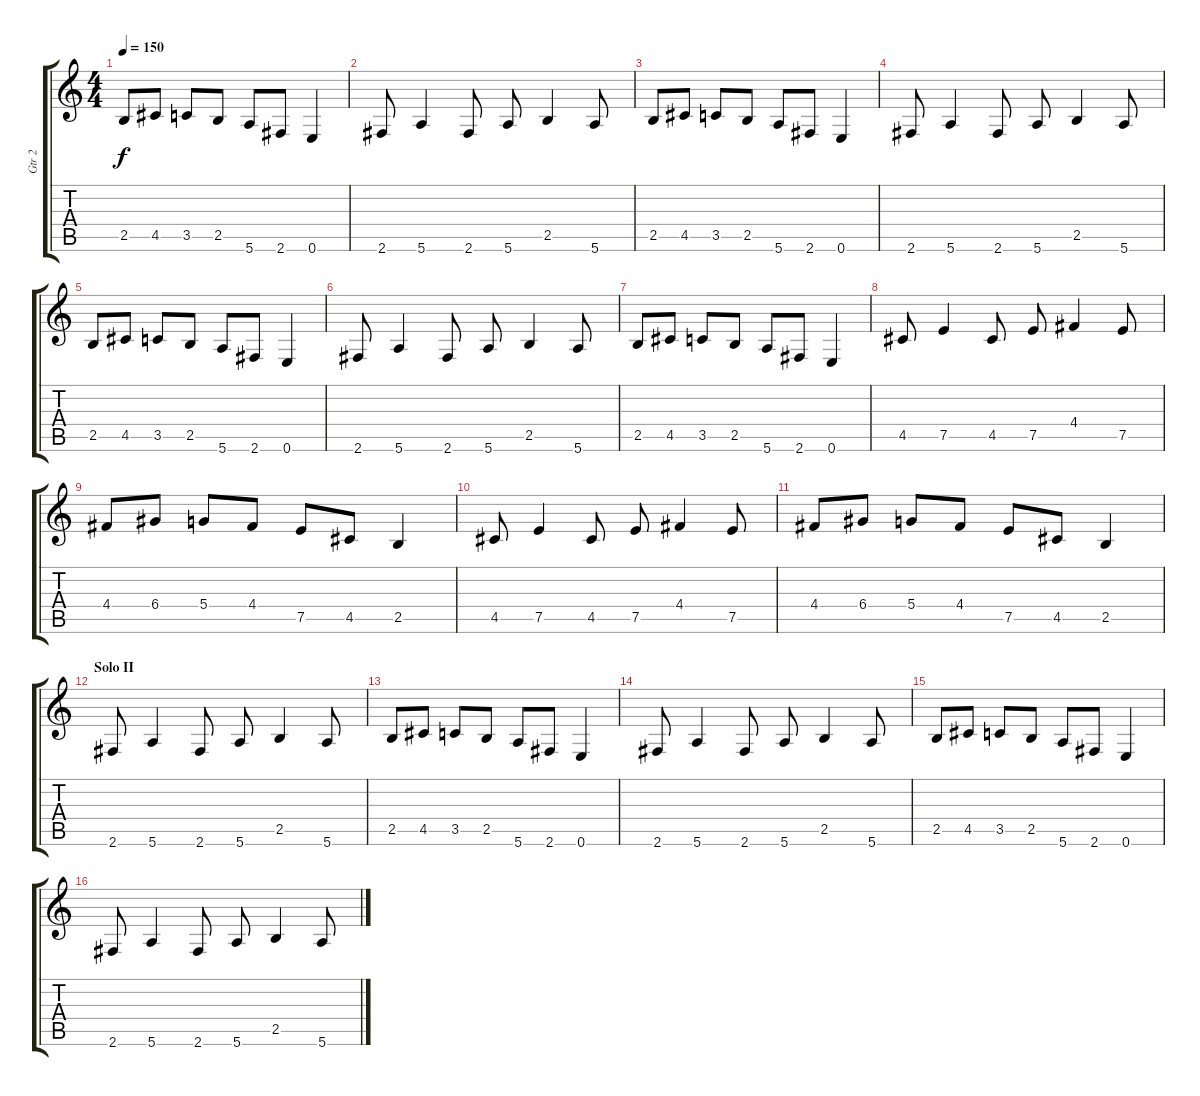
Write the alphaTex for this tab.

\track ("Gtr 2" "Gtr 2") {instrument distortionguitar}
\staff {score tabs}
\tuning (E4 B3 G3 D3 A2 E2) {hide}
\ts (4 4)
\tempo 150
\clef g2
\ks c
2.5.8{dy f} 4.5.8 3.5.8 2.5.8 5.6.8 2.6.8 0.6.4 |
2.6.8 5.6.4 2.6.8 5.6.8 2.5.4 5.6.8 |
2.5.8 4.5.8 3.5.8 2.5.8 5.6.8 2.6.8 0.6.4 |
2.6.8 5.6.4 2.6.8 5.6.8 2.5.4 5.6.8 |
2.5.8 4.5.8 3.5.8 2.5.8 5.6.8 2.6.8 0.6.4 |
2.6.8 5.6.4 2.6.8 5.6.8 2.5.4 5.6.8 |
2.5.8 4.5.8 3.5.8 2.5.8 5.6.8 2.6.8 0.6.4 |
4.5.8 7.5.4 4.5.8 7.5.8 4.4.4 7.5.8 |
4.4.8 6.4.8 5.4.8 4.4.8 7.5.8 4.5.8 2.5.4 |
4.5.8 7.5.4 4.5.8 7.5.8 4.4.4 7.5.8 |
4.4.8 6.4.8 5.4.8 4.4.8 7.5.8 4.5.8 2.5.4 |
\section ("" "Solo II")
2.6.8 5.6.4 2.6.8 5.6.8 2.5.4 5.6.8 |
2.5.8 4.5.8 3.5.8 2.5.8 5.6.8 2.6.8 0.6.4 |
2.6.8 5.6.4 2.6.8 5.6.8 2.5.4 5.6.8 |
2.5.8 4.5.8 3.5.8 2.5.8 5.6.8 2.6.8 0.6.4 |
2.6.8 5.6.4 2.6.8 5.6.8 2.5.4 5.6.8
